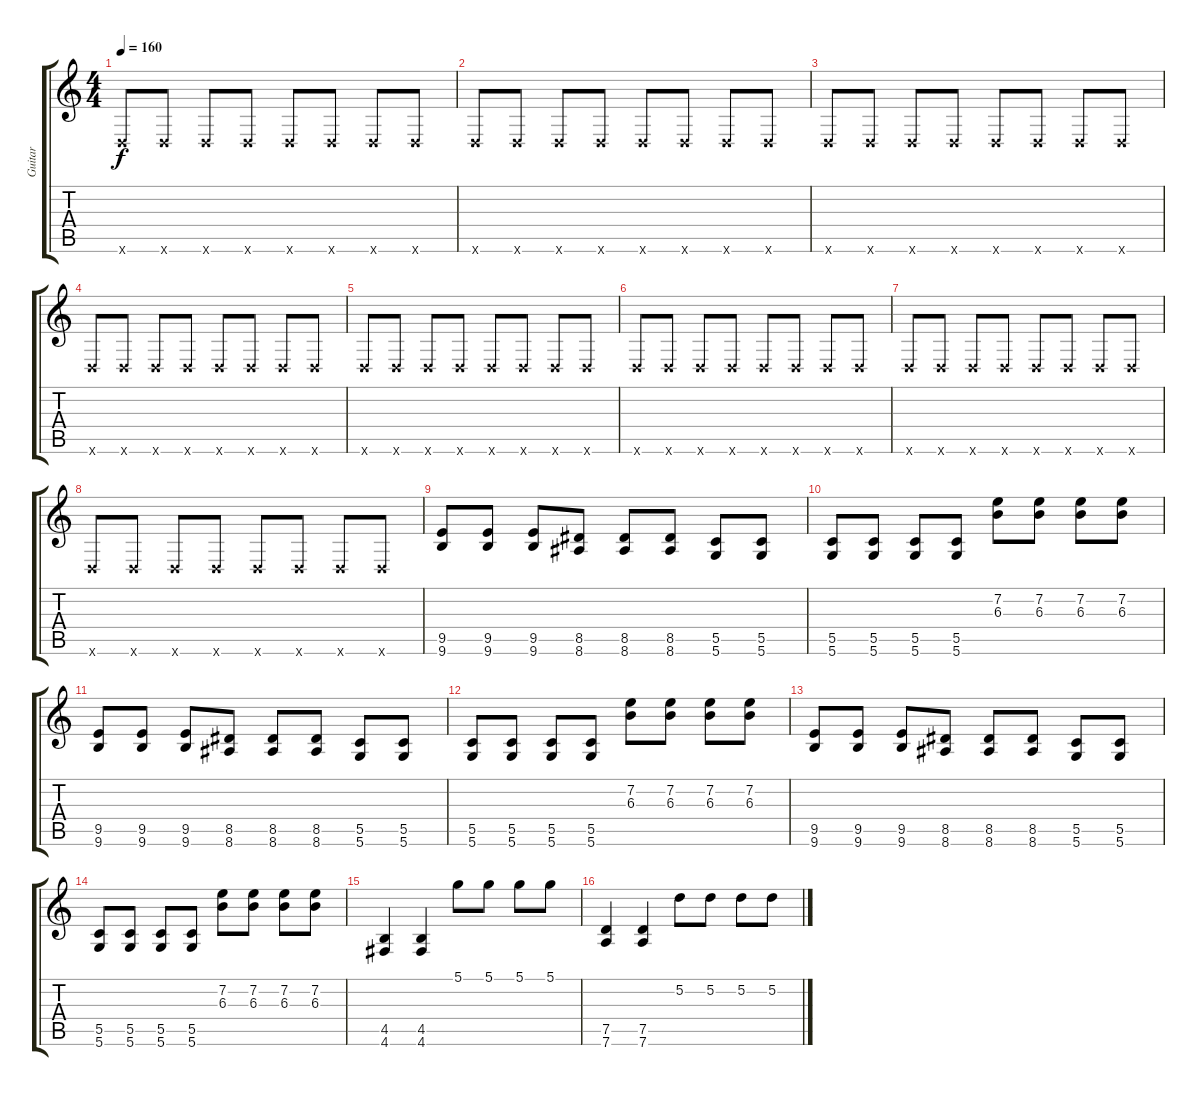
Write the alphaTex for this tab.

\track ("Guitar" "Guitar") {instrument overdrivenguitar}
\staff {score tabs}
\tuning (D4 A3 F3 C3 G2 D2) {hide}
\ts (4 4)
\tempo 160
\clef g2
\ks c
0.6{x}.8{dy f} 0.6{x}.8 0.6{x}.8 0.6{x}.8 0.6{x}.8 0.6{x}.8 0.6{x}.8 0.6{x}.8 |
0.6{x}.8 0.6{x}.8 0.6{x}.8 0.6{x}.8 0.6{x}.8 0.6{x}.8 0.6{x}.8 0.6{x}.8 |
0.6{x}.8 0.6{x}.8 0.6{x}.8 0.6{x}.8 0.6{x}.8 0.6{x}.8 0.6{x}.8 0.6{x}.8 |
0.6{x}.8 0.6{x}.8 0.6{x}.8 0.6{x}.8 0.6{x}.8 0.6{x}.8 0.6{x}.8 0.6{x}.8 |
0.6{x}.8 0.6{x}.8 0.6{x}.8 0.6{x}.8 0.6{x}.8 0.6{x}.8 0.6{x}.8 0.6{x}.8 |
0.6{x}.8 0.6{x}.8 0.6{x}.8 0.6{x}.8 0.6{x}.8 0.6{x}.8 0.6{x}.8 0.6{x}.8 |
0.6{x}.8 0.6{x}.8 0.6{x}.8 0.6{x}.8 0.6{x}.8 0.6{x}.8 0.6{x}.8 0.6{x}.8 |
0.6{x}.8 0.6{x}.8 0.6{x}.8 0.6{x}.8 0.6{x}.8 0.6{x}.8 0.6{x}.8 0.6{x}.8 |
(9.5 9.6).8 (9.5 9.6).8 (9.5 9.6).8 (8.5 8.6).8 (8.5 8.6).8 (8.5 8.6).8 (5.5 5.6).8 (5.5 5.6).8 |
(5.5 5.6).8 (5.5 5.6).8 (5.5 5.6).8 (5.5 5.6).8 (7.2 6.3).8 (7.2 6.3).8 (7.2 6.3).8 (7.2 6.3).8 |
(9.5 9.6).8 (9.5 9.6).8 (9.5 9.6).8 (8.5 8.6).8 (8.5 8.6).8 (8.5 8.6).8 (5.5 5.6).8 (5.5 5.6).8 |
(5.5 5.6).8 (5.5 5.6).8 (5.5 5.6).8 (5.5 5.6).8 (7.2 6.3).8 (7.2 6.3).8 (7.2 6.3).8 (7.2 6.3).8 |
(9.5 9.6).8 (9.5 9.6).8 (9.5 9.6).8 (8.5 8.6).8 (8.5 8.6).8 (8.5 8.6).8 (5.5 5.6).8 (5.5 5.6).8 |
(5.5 5.6).8 (5.5 5.6).8 (5.5 5.6).8 (5.5 5.6).8 (7.2 6.3).8 (7.2 6.3).8 (7.2 6.3).8 (7.2 6.3).8 |
(4.5 4.6).4 (4.5 4.6).4 5.1.8 5.1.8 5.1.8 5.1.8 |
(7.5 7.6).4 (7.5 7.6).4 5.2.8 5.2.8 5.2.8 5.2.8
